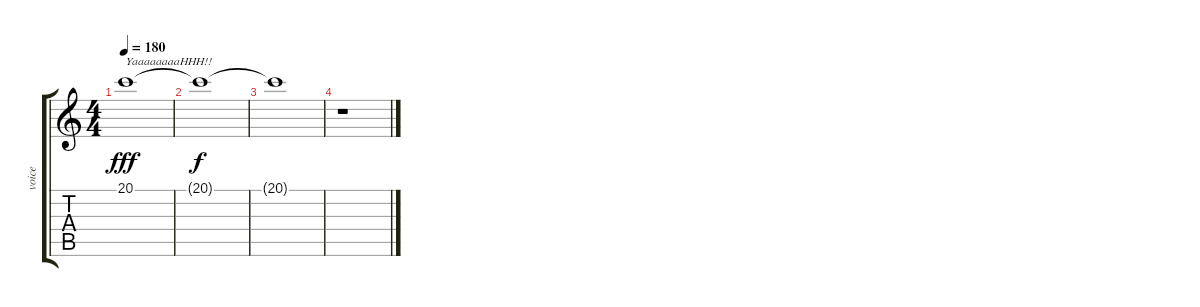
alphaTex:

\track ("voice" "voice") {instrument choiraahs}
\staff {score tabs}
\tuning (E4 B3 G3 D3 A2 E2) {hide}
\ts (4 4)
\tempo 180
\clef g2
\ks c
20.1.1{txt "YaaaaaaaaHHH!!" dy fff} |
20.1{t}.1{dy f} |
20.1{t}.1 |
r.1
